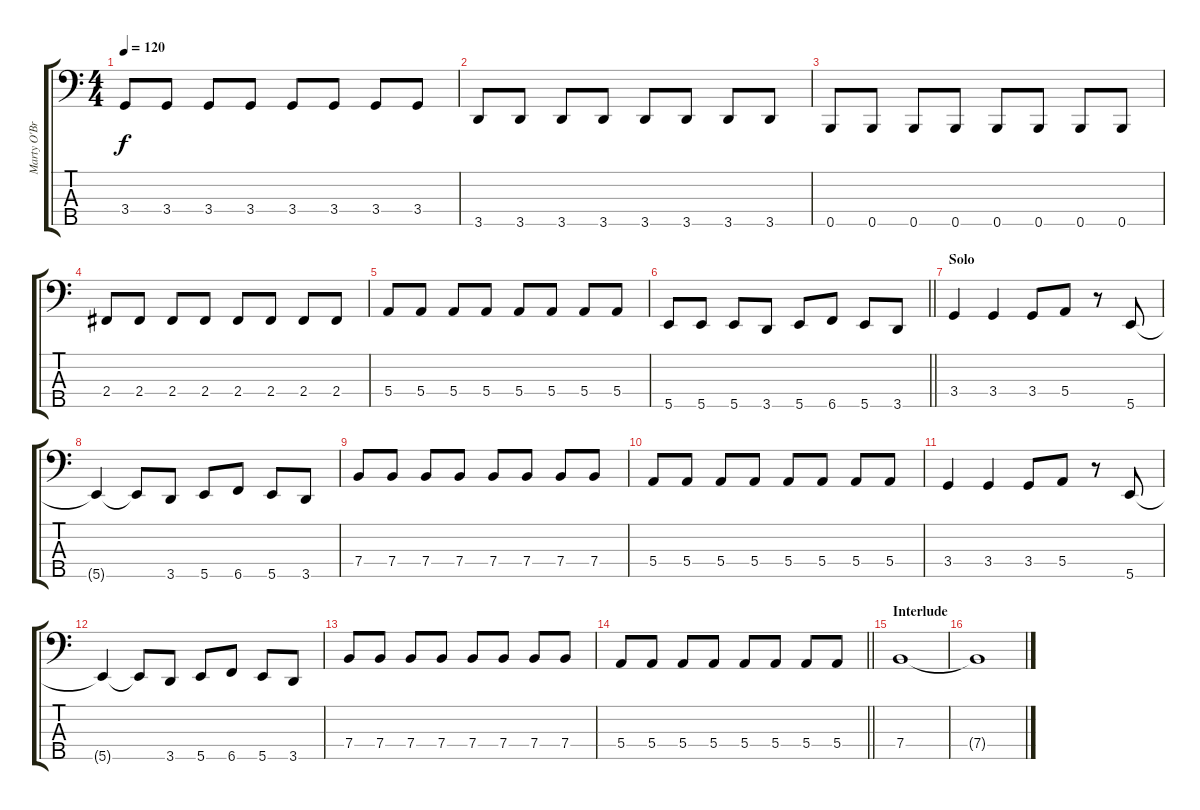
\track ("Marty O'Brien" "Marty O'Br") {instrument electricbassfinger}
\staff {score tabs}
\tuning (G2 D2 A1 E1 B0) {hide}
\ts (4 4)
\tempo 120
\clef f4
\ks c
3.4.8{dy f} 3.4.8 3.4.8 3.4.8 3.4.8 3.4.8 3.4.8 3.4.8 |
3.5.8 3.5.8 3.5.8 3.5.8 3.5.8 3.5.8 3.5.8 3.5.8 |
0.5.8 0.5.8 0.5.8 0.5.8 0.5.8 0.5.8 0.5.8 0.5.8 |
2.4.8 2.4.8 2.4.8 2.4.8 2.4.8 2.4.8 2.4.8 2.4.8 |
5.4.8 5.4.8 5.4.8 5.4.8 5.4.8 5.4.8 5.4.8 5.4.8 |
\barLineRight lightlight
5.5.8 5.5.8 5.5.8 3.5.8 5.5.8 6.5.8 5.5.8 3.5.8 |
\section ("" "Solo")
3.4.4 3.4.4 3.4.8 5.4.8 r.8 5.5.8 |
5.5{t}.4 5.5{t}.8 3.5.8 5.5.8 6.5.8 5.5.8 3.5.8 |
7.4.8 7.4.8 7.4.8 7.4.8 7.4.8 7.4.8 7.4.8 7.4.8 |
5.4.8 5.4.8 5.4.8 5.4.8 5.4.8 5.4.8 5.4.8 5.4.8 |
3.4.4 3.4.4 3.4.8 5.4.8 r.8 5.5.8 |
5.5{t}.4 5.5{t}.8 3.5.8 5.5.8 6.5.8 5.5.8 3.5.8 |
7.4.8 7.4.8 7.4.8 7.4.8 7.4.8 7.4.8 7.4.8 7.4.8 |
\barLineRight lightlight
5.4.8 5.4.8 5.4.8 5.4.8 5.4.8 5.4.8 5.4.8 5.4.8 |
\section ("" "Interlude")
7.4.1 |
7.4{t}.1
